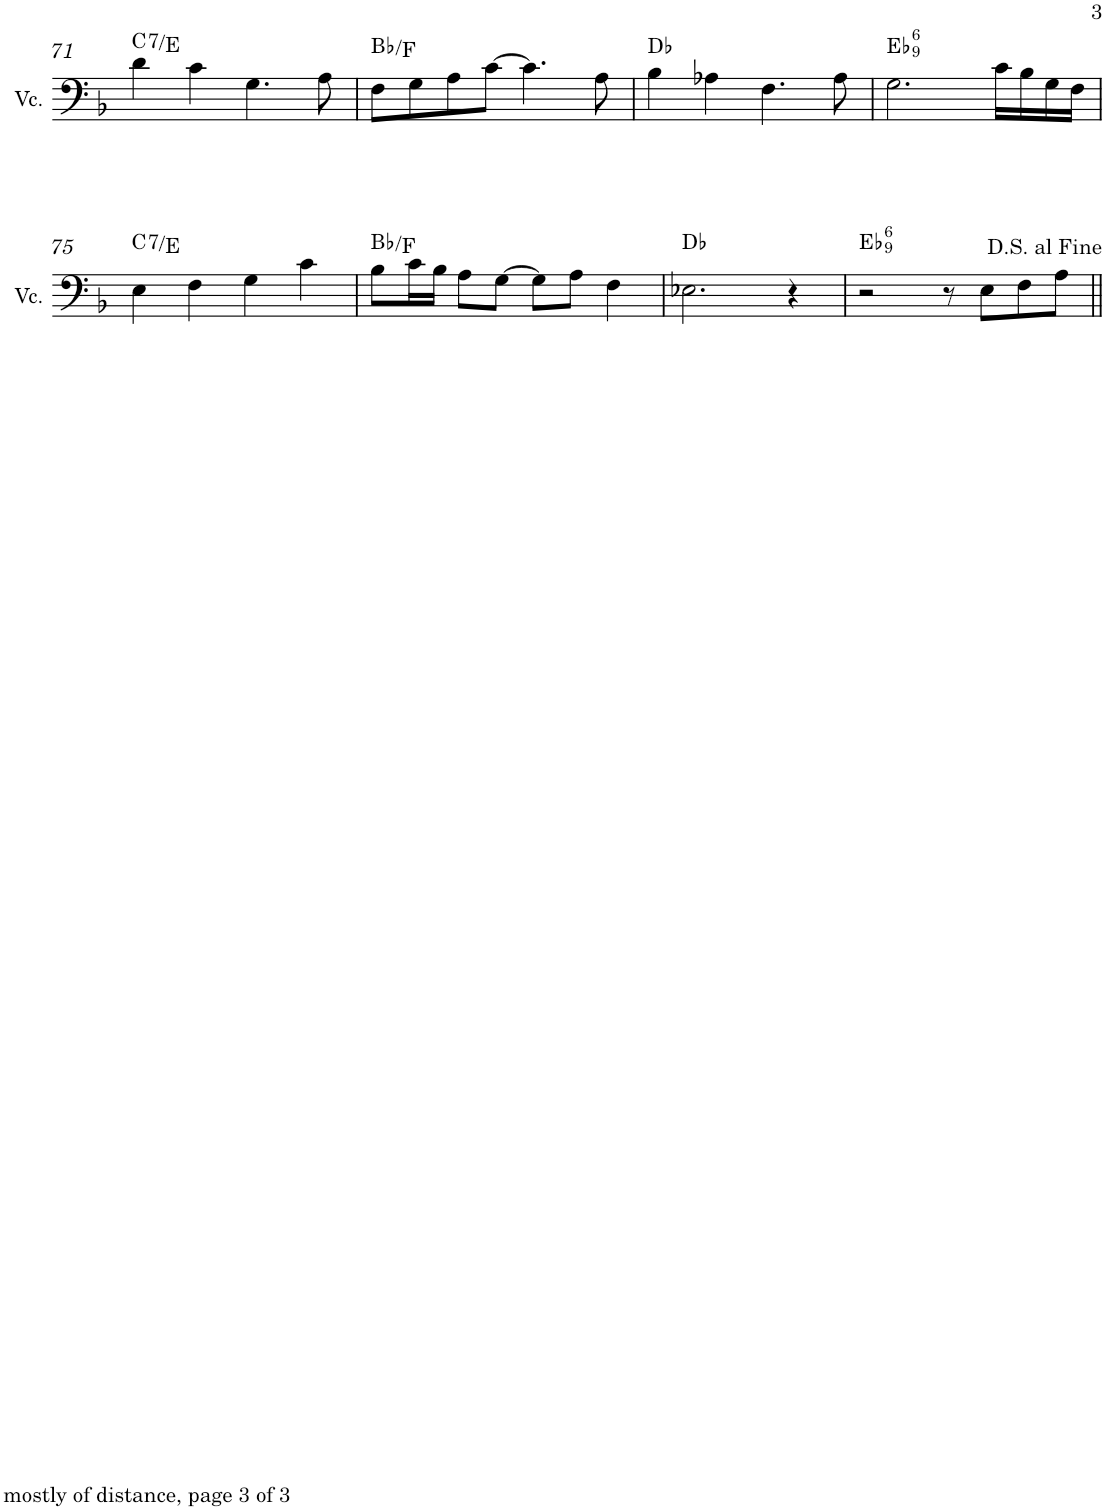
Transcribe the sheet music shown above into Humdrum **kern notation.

**kern	**harte
*part1	*part1
*staff1	*
*I"Violoncello	*
*I'Vc.	*
!!LO:PB:g=z
*clefF4	*
*k[b-]	*
*M4/4	*
=71	=71
!	!LO:H:kt=7
4d\	C:7/3
4c\	.
4.G\	.
8A\	.
=72	=72
8F\L	Bb:maj/5
8G\	.
8A\	.
[8c\J	.
4.c\]	.
8A\	.
=73	=73
4B-\	Db:maj
4A-X\	.
4.F\	.
8A-\	.
=74	=74
!	!LO:H:kt=6
2.G\	Eb:maj6(9)
16c\LL	.
16B-\	.
16G\	.
16F\JJ	.
!!LO:LB:g=z
=75	=75
!	!LO:H:kt=7
4E\	C:7/3
4F\	.
4G\	.
4c\	.
=76	=76
8B-\L	Bb:maj/5
16c\L	.
16B-\JJ	.
8A\L	.
[8G\J	.
8G\L]	.
8A\J	.
4F\	.
=77	=77
2.E-X\	Db:maj
4r	.
=78	=78
!	!LO:H:kt=6
2r	Eb:maj6(9)
8r	.
8E\L	.
8F\	.
8A\J	.
=||	=||
*-	*-
